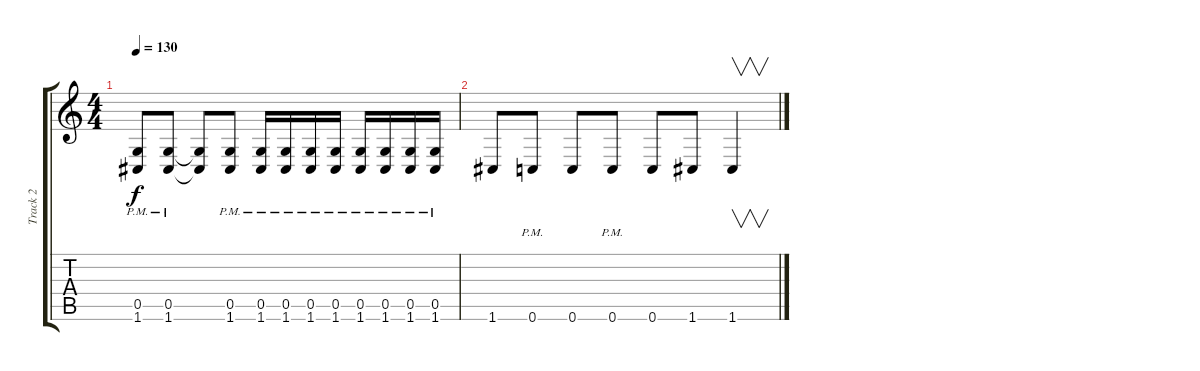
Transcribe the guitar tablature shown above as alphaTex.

\track ("Track 2" "Track 2") {instrument distortionguitar}
\staff {score tabs}
\tuning (D4 A3 F3 C3 G2 C2) {hide}
\ts (4 4)
\tempo 130
\clef g2
\ks c
(0.5{pm} 1.6{pm}).8{dy f} (0.5{pm} 1.6{pm}).8 (0.5{t} 1.6{t}).8 (0.5{pm} 1.6{pm}).8 (0.5{pm} 1.6{pm}).16 (0.5{pm} 1.6{pm}).16 (0.5{pm} 1.6{pm}).16 (0.5{pm} 1.6{pm}).16 (0.5{pm} 1.6{pm}).16 (0.5{pm} 1.6{pm}).16 (0.5{pm} 1.6{pm}).16 (0.5{pm} 1.6{pm}).16 |
1.6.8 0.6{pm}.8 0.6.8 0.6{pm}.8 0.6.8 1.6.8 1.6.4{v}
